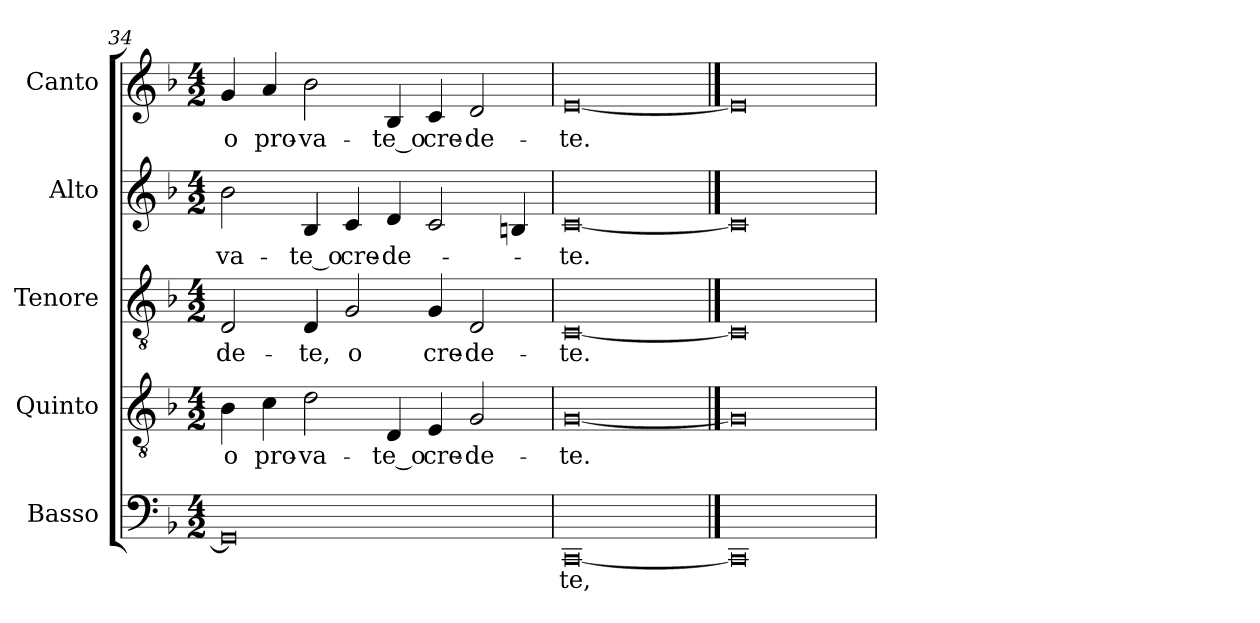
**kern	**text	**kern	**text	**kern	**text	**kern	**text	**kern	**text
*part5	*part5	*part4	*part4	*part3	*part3	*part2	*part2	*part1	*part1
*staff5	*staff5	*staff4	*staff4	*staff3	*staff3	*staff2	*staff2	*staff1	*staff1
*I"Basso	*	*I"Quinto	*	*I"Tenore	*	*I"Alto	*	*I"Canto	*
*I'B.	*	*I'Q.	*	*I'T.	*	*I'A.	*	*I'C.	*
*clefF4	*	*clefGv2	*	*clefGv2	*	*clefG2	*	*clefG2	*
*	*	*ITrd7c12	*	*ITrd7c12	*	*	*	*	*
*k[b-]	*	*k[b-]	*	*k[b-]	*	*k[b-]	*	*k[b-]	*
*F:	*	*F:	*	*F:	*	*F:	*	*F:	*
*M4/2	*	*M4/2	*	*M4/2	*	*M4/2	*	*M4/2	*
=34	=34	=34	=34	=34	=34	=34	=34	=34	=34
!	!	!	!LO:LY:b:color=#000000	!	!	!	!	!	!
!	!	!	!	!	!LO:LY:b:color=#000000	!	!	!	!
!	!	!	!	!	!	!	!LO:LY:b:color=#000000	!	!
!	!	!	!	!	!	!	!	!	!LO:LY:b:color=#000000
0GGi]	.	4BB-i\	o	2DDi/	-de-	2b-i\	-va-	4gi/	o
!	!	!	!LO:LY:b:color=#000000	!	!	!	!	!	!
!	!	!	!	!	!	!	!	!	!LO:LY:b:color=#000000
.	.	4Ci\	pro-	.	.	.	.	4ai/	pro-
!	!	!	!LO:LY:b:color=#000000	!	!	!	!	!	!
!	!	!	!	!	!LO:LY:b:color=#000000	!	!	!	!
!	!	!	!	!	!	!	!LO:LY:b:color=#000000	!	!
!	!	!	!	!	!	!	!	!	!LO:LY:b:color=#000000
.	.	2Di\	-va-	4DDi/	-te,	4B-i/	-te_o	2b-i\	-va-
!	!	!	!	!	!LO:LY:b:color=#000000	!	!	!	!
!	!	!	!	!	!	!	!LO:LY:b:color=#000000	!	!
.	.	.	.	2GGi/	o	4ci/	cre-	.	.
!	!	!	!LO:LY:b:color=#000000	!	!	!	!	!	!
!	!	!	!	!	!	!	!LO:LY:b:color=#000000	!	!
!	!	!	!	!	!	!	!	!	!LO:LY:b:color=#000000
.	.	4DDi/	-te_o	.	.	4di/	-de-	4B-i/	-te_o
!	!	!	!LO:LY:b:color=#000000	!	!	!	!	!	!
!	!	!	!	!	!LO:LY:b:color=#000000	!	!	!	!
!	!	!	!	!	!	!	!	!	!LO:LY:b:color=#000000
.	.	4EEi/	cre-	4GGi/	cre-	2ci/	.	4ci/	cre-
!	!	!	!LO:LY:b:color=#000000	!	!	!	!	!	!
!	!	!	!	!	!LO:LY:b:color=#000000	!	!	!	!
!	!	!	!	!	!	!	!	!	!LO:LY:b:color=#000000
.	.	2GGi/	-de-	2DDi/	-de-	.	.	2di/	-de-
.	.	.	.	.	.	4Bni/	.	.	.
=35	=35	=35	=35	=35	=35	=35	=35	=35	=35
!	!LO:LY:b:color=#000000	!	!	!	!	!	!	!	!
!	!	!	!LO:LY:b:color=#000000	!	!	!	!	!	!
!	!	!	!	!	!LO:LY:b:color=#000000	!	!	!	!
!	!	!	!	!	!	!	!LO:LY:b:color=#000000	!	!
!	!	!	!	!	!	!	!	!	!LO:LY:b:color=#000000
[0CCi	-te,	[0GGi	-te.	[0CCi	-te.	[0ci	-te.	[0ei	-te.
==36	==36	==36	==36	==36	==36	==36	==36	==36	==36
0CCi]	.	0GGi]	.	0CCi]	.	0ci]	.	0ei]	.
=	=	=	=	=	=	=	=	=	=
*-	*-	*-	*-	*-	*-	*-	*-	*-	*-
